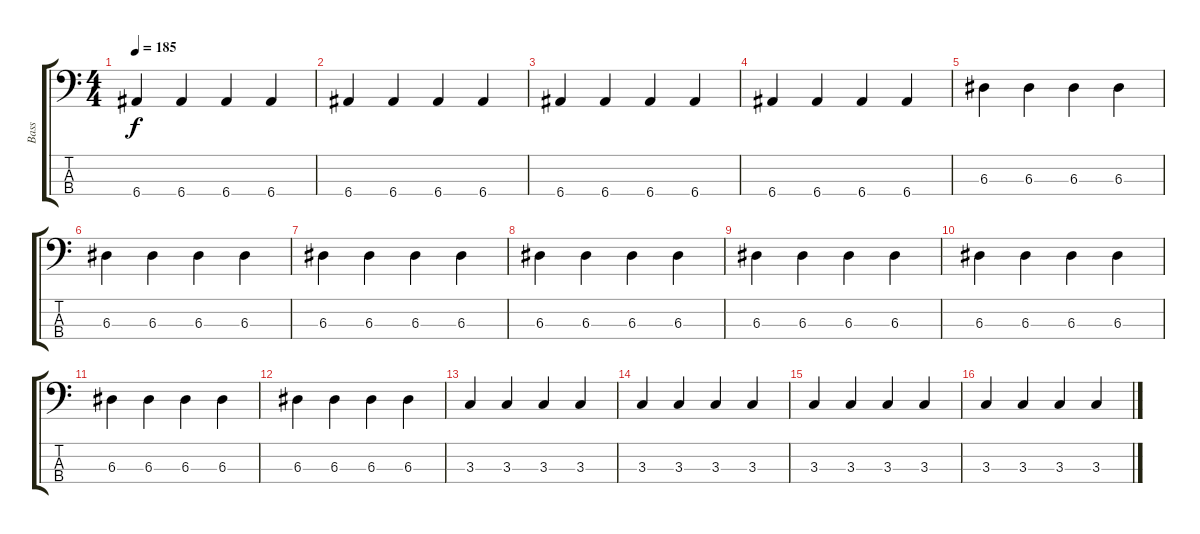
\track ("Bass" "Bass") {instrument electricbassfinger}
\staff {score tabs}
\tuning (G2 D2 A1 E1) {hide}
\ts (4 4)
\tempo 185
\clef f4
\ks c
6.4.4{dy f} 6.4.4 6.4.4 6.4.4 |
6.4.4 6.4.4 6.4.4 6.4.4 |
6.4.4 6.4.4 6.4.4 6.4.4 |
6.4.4 6.4.4 6.4.4 6.4.4 |
6.3.4 6.3.4 6.3.4 6.3.4 |
6.3.4 6.3.4 6.3.4 6.3.4 |
6.3.4 6.3.4 6.3.4 6.3.4 |
6.3.4 6.3.4 6.3.4 6.3.4 |
6.3.4 6.3.4 6.3.4 6.3.4 |
6.3.4 6.3.4 6.3.4 6.3.4 |
6.3.4 6.3.4 6.3.4 6.3.4 |
6.3.4 6.3.4 6.3.4 6.3.4 |
3.3.4 3.3.4 3.3.4 3.3.4 |
3.3.4 3.3.4 3.3.4 3.3.4 |
3.3.4 3.3.4 3.3.4 3.3.4 |
3.3.4 3.3.4 3.3.4 3.3.4
